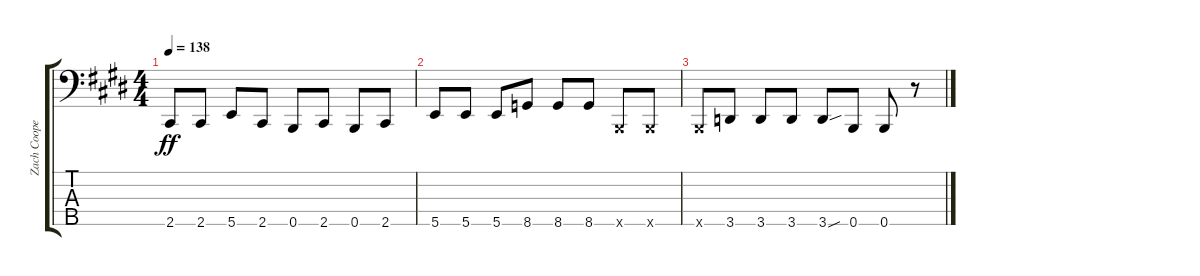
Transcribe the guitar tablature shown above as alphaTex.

\track ("Zach Cooper (5 String)" "Zach Coope") {instrument electricbassfinger}
\staff {score tabs}
\tuning (G2 D2 A1 E1 B0) {hide}
\ts (4 4)
\tempo 138
\clef f4
\ks c#minor
2.5.8{dy ff} 2.5.8 5.5.8 2.5.8 0.5.8 2.5.8 0.5.8 2.5.8 |
5.5.8 5.5.8 5.5.8 8.5.8 8.5.8 8.5.8 0.5{x}.8 0.5{x}.8 |
0.5{x}.8 3.5.8 3.5.8 3.5.8 3.5{sou}.8 0.5.8 0.5.8 r.8
